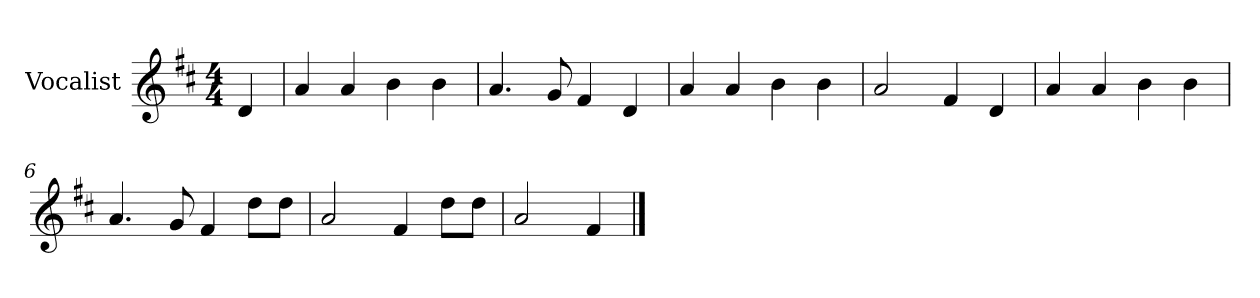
**kern
*part1
*staff1
*I"Vocalist
*k[f#c#]
*D:
*M4/4
=
4d
=1
4a
4a
4b
4b
=2
4.a
8g
4f#
4d
=3
4a
4a
4b
4b
=4
2a
4f#
4d
=5
4a
4a
4b
4b
=6
4.a
8g
4f#
8ddL
8ddJ
=7
2a
4f#
8ddL
8ddJ
=8
2a
4f#
==
*-
